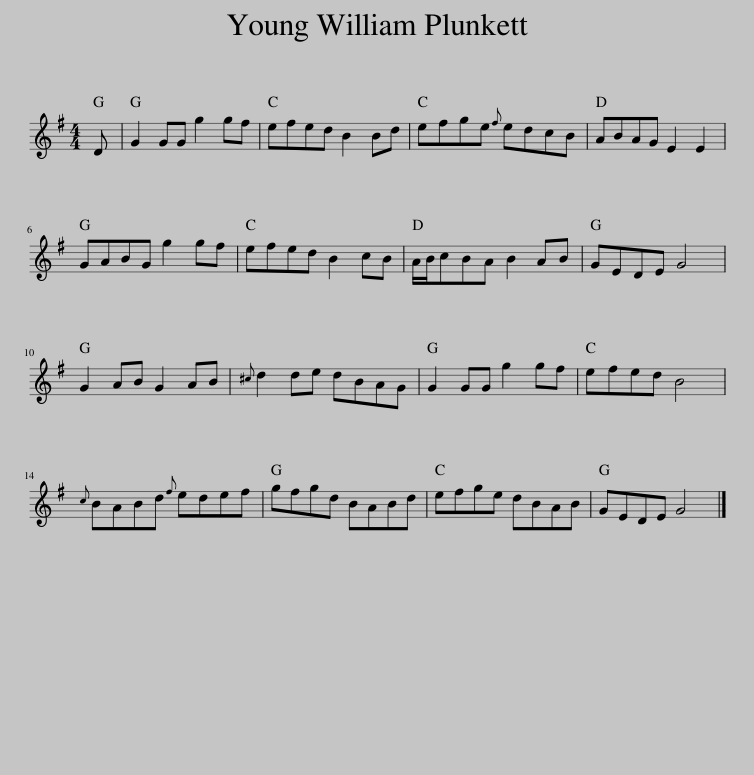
X:1
L:1/8
M:4/4
I:linebreak $
K:G
V:1 treble
V:1
 D | G2 GG g2 gf | efed B2 Bd | efge{f} edcB | ABAG E2 E2 |$ %5
 GABG g2 gf | efed B2 cB | A/B/cBA B2 AB | GEDE G4 |$ G2 AB G2 AB | %10
{^c} d2 de dBAG | G2 GG g2 gf | efed B4 |${c} BABd{f} edef | gfgd BABd | %15
 efge dBAB | GEDE G4 |] %17
